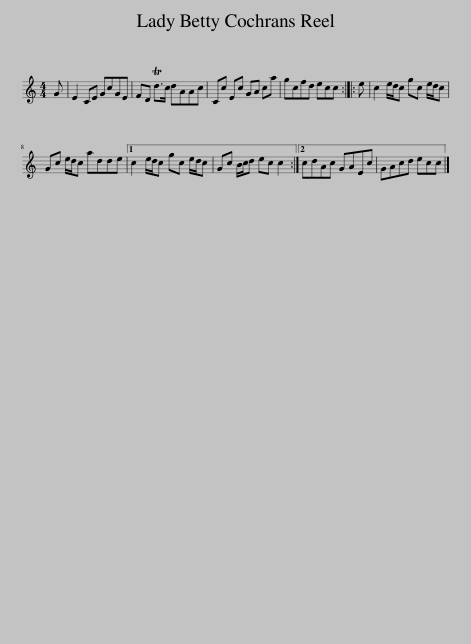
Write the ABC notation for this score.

X:1
L:1/8
M:4/4
I:linebreak $
K:C
V:1 treble
V:1
 G | E2 CE GcGE | FD Td>c dAAc | Cc Ec GA ca | gcfd ecc :: %5
 e | c2 e/d/c gc e/d/c |$ Gc e/d/c adde |1 c2 e/d/c gc e/d/c | Gc B/c/d ec c2 :|2 %10
 cdAc GAEc | GAcd ecc |] %12
